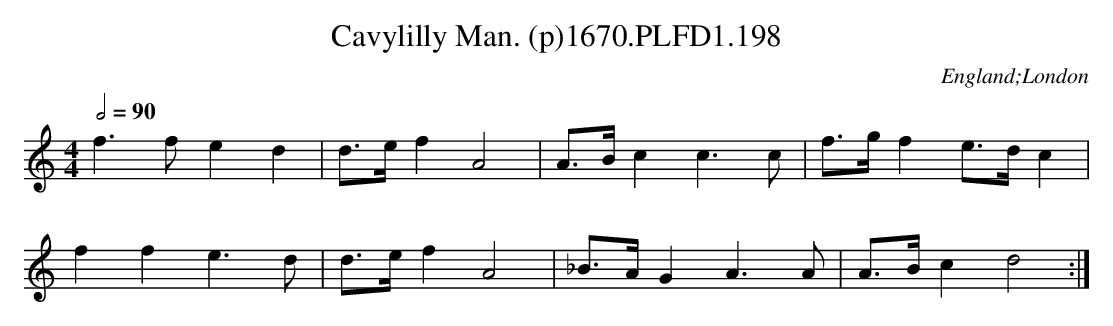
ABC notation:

X:1
T:Cavylilly Man. (p)1670.PLFD1.198
M:4/4
L:1/8
Q:1/2=90
O:England;London
K:C
f3fe2d2|d>ef2A4|A>Bc2c3c|f>gf2e>dc2|
f2f2e3d|d>ef2A4|_B>AG2A3A|A>Bc2d4:|
